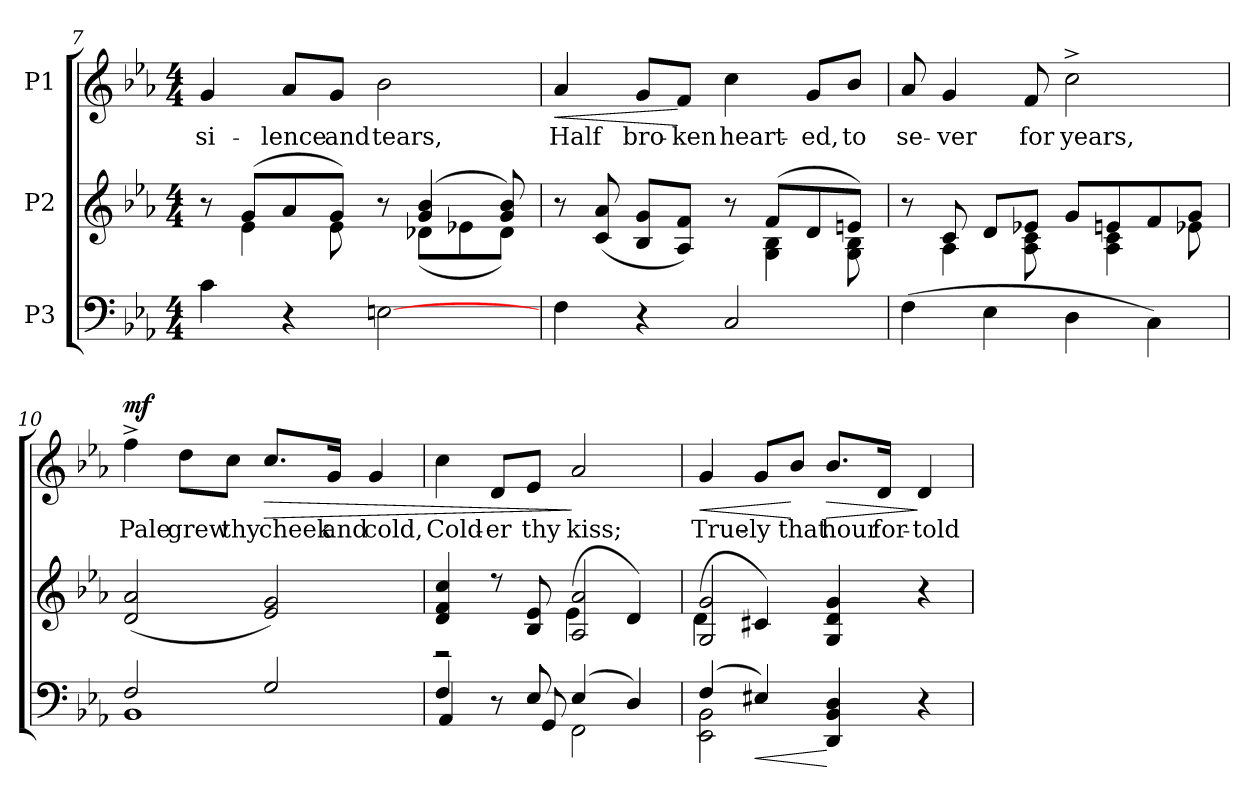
**kern	**dynam	**kern	**kern	**text	**dynam
*part3	*part3	*part2	*part1	*part1	*part1
*staff3	*staff3	*staff2	*staff1	*staff1	*staff1
*I"P3	*	*I"P2	*I"P1	*	*
!!LO:LB:g=z
*clefF4	*	*clefG2	*clefG2	*	*
*k[b-e-a-]	*	*k[b-e-a-]	*k[b-e-a-]	*	*
*E-:	*	*E-:	*E-:	*	*
*M4/4	*	*M4/4	*M4/4	*	*
=7	=7	=7	=7	=7	=7
*	*	*^	*	*	*
!	!	!	!	!	!LO:LY:b:color=#000000	!
4ci\	.	8r	8ryy	4gi/	si-	.
.	.	(8gi/L	4e-i\	.	.	.
!	!	!	!	!	!LO:LY:b:color=#000000	!
4r	.	8a-i/	.	8a-i/L	-lence	.
!	!	!	!	!	!LO:LY:b:color=#000000	!
.	.	8gi/J)	8e-i\	8gi/J	and	.
!	!	!	!	!	!LO:LY:b:color=#000000	!
[2Eni\	.	8r	8ryy	2b-i\	tears,	.
.	.	(4gi/ 4b-i	(8d-Xi\L	.	.	.
.	.	.	8e-Xi\	.	.	.
.	.	8gi/ 8b-i)	8d-i\J)	.	.	.
=8	=8	=8	=8	=8	=8	=8
!	!	!	!	!	!LO:LY:b:color=#000000	!LO:HP:b
4Fi\	.	8r	2ryy	4a-i/	Half	<
.	.	(8ci/ 8a-i	.	.	.	.
!	!	!	!	!	!LO:LY:b:color=#000000	!
4r	.	8B-i/ 8giL	.	8gi/L	bro-	.
!	!	!	!	!	!LO:LY:b:color=#000000	!
.	.	8A-i/ 8fiJ)	.	8fi/J	-ken	[
!	!	!	!	!	!LO:LY:b:color=#000000	!
2Ci/	.	8r	8ryy	4cci\	heart-	.
.	.	(8fi/L	4Gi\ 4B-i	.	.	.
!	!	!	!	!	!LO:LY:b:color=#000000	!
.	.	8di/	.	8gi/L	-ed,	.
!	!	!	!	!	!LO:LY:b:color=#000000	!
.	.	8eni/J)	8Gi\ 8B-i	8b-i/J	to	.
=9	=9	=9	=9	=9	=9	=9
!	!	!	!	!	!LO:LY:b:color=#000000	!
(4Fi\	.	8r	8ryy	8a-i/	se-	.
!	!	!	!	!	!LO:LY:b:color=#000000	!
.	.	8ci/	4A-i\	4gi/	-ver	.
4E-i\	.	8di/L	.	.	.	.
!	!	!	!	!	!LO:LY:b:color=#000000	!
.	.	8e-Xi/J	8A-i\ 8ci	8fi/	for	.
!	!	!	!	!	!LO:LY:b:color=#000000	!
4Di\	.	8gi/L	8ryy	2cc^i\	years,	.
.	.	8eni/	4A-i\ 4ci	.	.	.
4Ci\)	.	8fi/	.	.	.	.
.	.	8gi/J	8e-Xi\	.	.	.
*	*	*v	*v	*	*	*
!!LO:PB:g=z
=10	=10	=10	=10	=10	=10
*^	*	*	*	*	*
*	*	*	*^	*	*	*
!	!	!	!	!	!	!LO:LY:b:color=#000000	!
*	*	*	*v	*v	*	*	*
2Fi/	1BB-i	.	(2di/ 2a-i	4ff^i\	Pale	mf
!	!	!	!	!	!LO:LY:b:color=#000000	!
.	.	.	.	8ddi\L	grew	.
!	!	!	!	!	!LO:LY:b:color=#000000	!
.	.	.	.	8cci\J	thy	.
!	!	!	!	!	!LO:LY:b:color=#000000	!LO:HP:b
2Gi/	.	.	2e-i/ 2gi)	8.cci/L	cheek	>
!	!	!	!	!	!LO:LY:b:color=#000000	!
.	.	.	.	16gi/Jk	and	.
!	!	!	!	!	!LO:LY:b:color=#000000	!
.	.	.	.	4gi/	cold,	.
=11	=11	=11	=11	=11	=11	=11
*	*	*	*^	*	*	*
!	!	!	!	!	!	!LO:LY:b:color=#000000	!
4Fi/	4AA-i/	.	4di/ 4fi 4cci	2r	4cci\	Cold-	.
!	!	!	!	!	!	!LO:LY:b:color=#000000	!
8r	8ryy	.	8r	.	8di/L	-er	.
!	!	!	!	!	!	!LO:LY:b:color=#000000	!
8E-i/	8GGi/	.	8B-i/ 8e-i	.	8e-i/J	thy	.
!	!	!	!	!	!	!LO:LY:b:color=#000000	!
(4E-i/	2FFi\	.	2A-i/ 2a-i	(4e-i\	2a-i/	kiss;	]
4Di/)	.	.	.	4di/)	.	.	.
=12	=12	=12	=12	=12	=12	=12	=12
!	!	!	!	!	!	!LO:LY:b:color=#000000	!LO:HP:b
(4Fi/	2EE-i\ 2BB-i	.	2Gi/ 2gi	(4di\	4gi/	True-	<
!	!	!LO:HP:b	!	!	!	!	!
!	!	!	!	!	!	!LO:LY:b:color=#000000	!
4E#Xi/)	.	<	.	4c#Xi/)	8gi/L	-ly	.
!	!	!	!	!	!	!LO:LY:b:color=#000000	!
.	.	.	.	.	8b-i/J	that	[
!	!	!	!	!	!	!LO:LY:b:color=#000000	!LO:HP:b
4DDi/ 4BB-i 4Di	2ryy	[	4Gi/ 4di 4gi	2ryy	8.b-i/L	hour	>
!	!	!	!	!	!	!LO:LY:b:color=#000000	!
.	.	.	.	.	16di/Jk	for-	.
!	!	!	!	!	!	!LO:LY:b:color=#000000	!
4r	.	.	4r	.	4di/	-told	]
*v	*v	*	*	*	*	*	*
*	*	*v	*v	*	*	*
=	=	=	=	=	=
*-	*-	*-	*-	*-	*-
